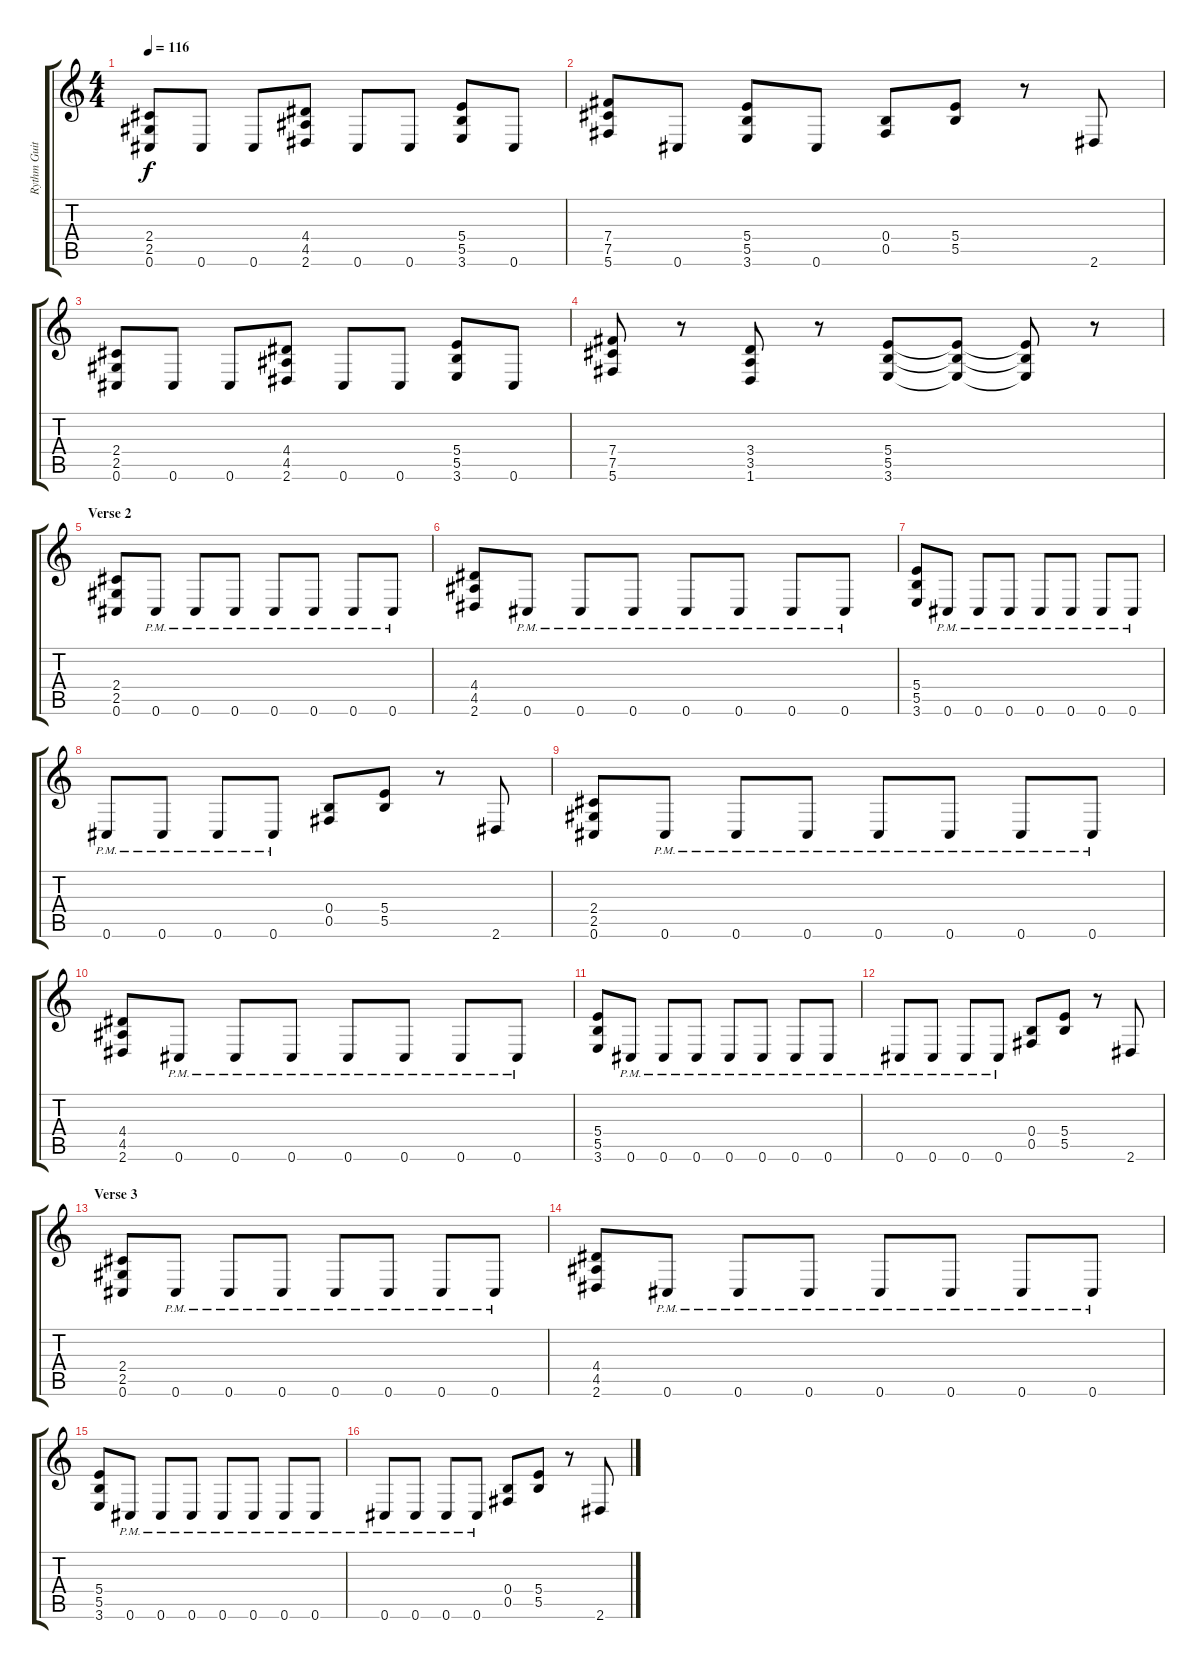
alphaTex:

\track ("Rythm Guitar" "Rythm Guit") {instrument distortionguitar}
\staff {score tabs}
\tuning (Db4 Ab3 E3 B2 Gb2 Db2) {hide}
\ts (4 4)
\tempo 116
\clef g2
\ks c
(2.4 2.5 0.6).8{dy f} 0.6.8 0.6.8 (4.4 4.5 2.6).8 0.6.8 0.6.8 (5.4 5.5 3.6).8 0.6.8 |
(7.4 7.5 5.6).8 0.6.8 (5.4 5.5 3.6).8 0.6.8 (0.4 0.5).8 (5.4 5.5).8 r.8 2.6.8 |
(2.4 2.5 0.6).8 0.6.8 0.6.8 (4.4 4.5 2.6).8 0.6.8 0.6.8 (5.4 5.5 3.6).8 0.6.8 |
(7.4 7.5 5.6).8 r.8 (3.4 3.5 1.6).8 r.8 (5.4 5.5 3.6).8 (5.4{t} 5.5{t} 3.6{t}).8 (5.4{t} 5.5{t} 3.6{t}).8 r.8 |
\section ("" "Verse 2")
(2.4 2.5 0.6).8 0.6{pm}.8 0.6{pm}.8 0.6{pm}.8 0.6{pm}.8 0.6{pm}.8 0.6{pm}.8 0.6{pm}.8 |
(4.4 4.5 2.6).8 0.6{pm}.8 0.6{pm}.8 0.6{pm}.8 0.6{pm}.8 0.6{pm}.8 0.6{pm}.8 0.6{pm}.8 |
(5.4 5.5 3.6).8 0.6{pm}.8 0.6{pm}.8 0.6{pm}.8 0.6{pm}.8 0.6{pm}.8 0.6{pm}.8 0.6{pm}.8 |
0.6{pm}.8 0.6{pm}.8 0.6{pm}.8 0.6{pm}.8 (0.4 0.5).8 (5.4 5.5).8 r.8 2.6.8 |
(2.4 2.5 0.6).8 0.6{pm}.8 0.6{pm}.8 0.6{pm}.8 0.6{pm}.8 0.6{pm}.8 0.6{pm}.8 0.6{pm}.8 |
(4.4 4.5 2.6).8 0.6{pm}.8 0.6{pm}.8 0.6{pm}.8 0.6{pm}.8 0.6{pm}.8 0.6{pm}.8 0.6{pm}.8 |
(5.4 5.5 3.6).8 0.6{pm}.8 0.6{pm}.8 0.6{pm}.8 0.6{pm}.8 0.6{pm}.8 0.6{pm}.8 0.6{pm}.8 |
0.6{pm}.8 0.6{pm}.8 0.6{pm}.8 0.6{pm}.8 (0.4 0.5).8 (5.4 5.5).8 r.8 2.6.8 |
\section ("" "Verse 3")
(2.4 2.5 0.6).8 0.6{pm}.8 0.6{pm}.8 0.6{pm}.8 0.6{pm}.8 0.6{pm}.8 0.6{pm}.8 0.6{pm}.8 |
(4.4 4.5 2.6).8 0.6{pm}.8 0.6{pm}.8 0.6{pm}.8 0.6{pm}.8 0.6{pm}.8 0.6{pm}.8 0.6{pm}.8 |
(5.4 5.5 3.6).8 0.6{pm}.8 0.6{pm}.8 0.6{pm}.8 0.6{pm}.8 0.6{pm}.8 0.6{pm}.8 0.6{pm}.8 |
0.6{pm}.8 0.6{pm}.8 0.6{pm}.8 0.6{pm}.8 (0.4 0.5).8 (5.4 5.5).8 r.8 2.6.8
